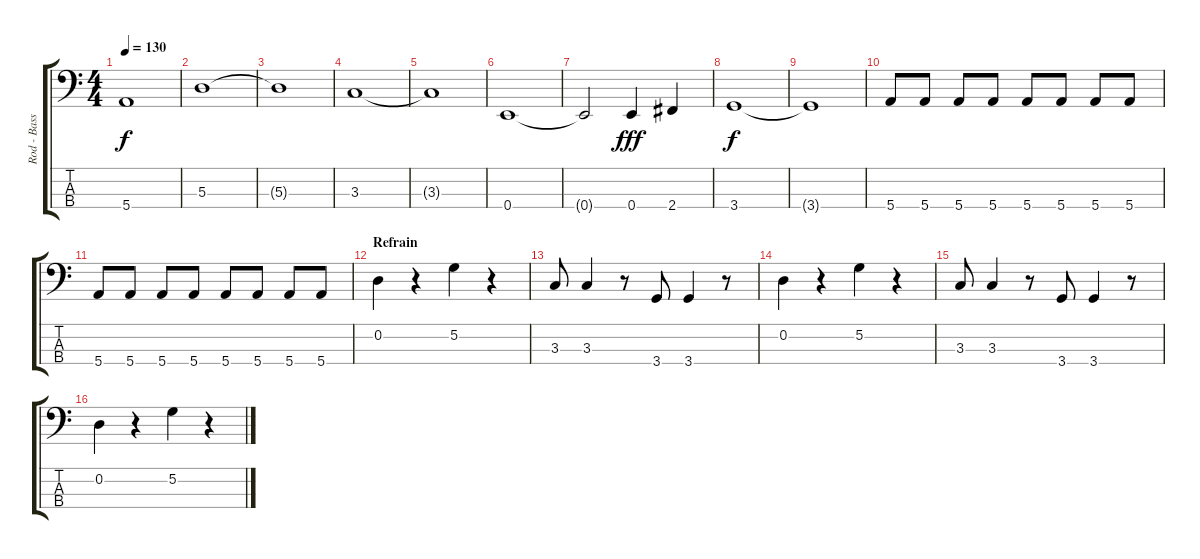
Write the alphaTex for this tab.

\track ("Rod - Bass" "Rod - Bass") {instrument electricbassfinger}
\staff {score tabs}
\tuning (G2 D2 A1 E1) {hide}
\ts (4 4)
\tempo 130
\clef f4
\ks c
5.4{t}.1{dy f} |
5.3.1 |
5.3{t}.1 |
3.3.1 |
3.3{t}.1 |
0.4.1 |
0.4{t}.2 0.4.4{dy fff} 2.4.4 |
3.4.1{dy f} |
3.4{t}.1 |
5.4.8 5.4.8 5.4.8 5.4.8 5.4.8 5.4.8 5.4.8 5.4.8 |
5.4.8 5.4.8 5.4.8 5.4.8 5.4.8 5.4.8 5.4.8 5.4.8 |
\section ("" "Refrain")
0.2.4 r.4 5.2.4 r.4 |
3.3.8 3.3.4 r.8 3.4.8 3.4.4 r.8 |
0.2.4 r.4 5.2.4 r.4 |
3.3.8 3.3.4 r.8 3.4.8 3.4.4 r.8 |
0.2.4 r.4 5.2.4 r.4
